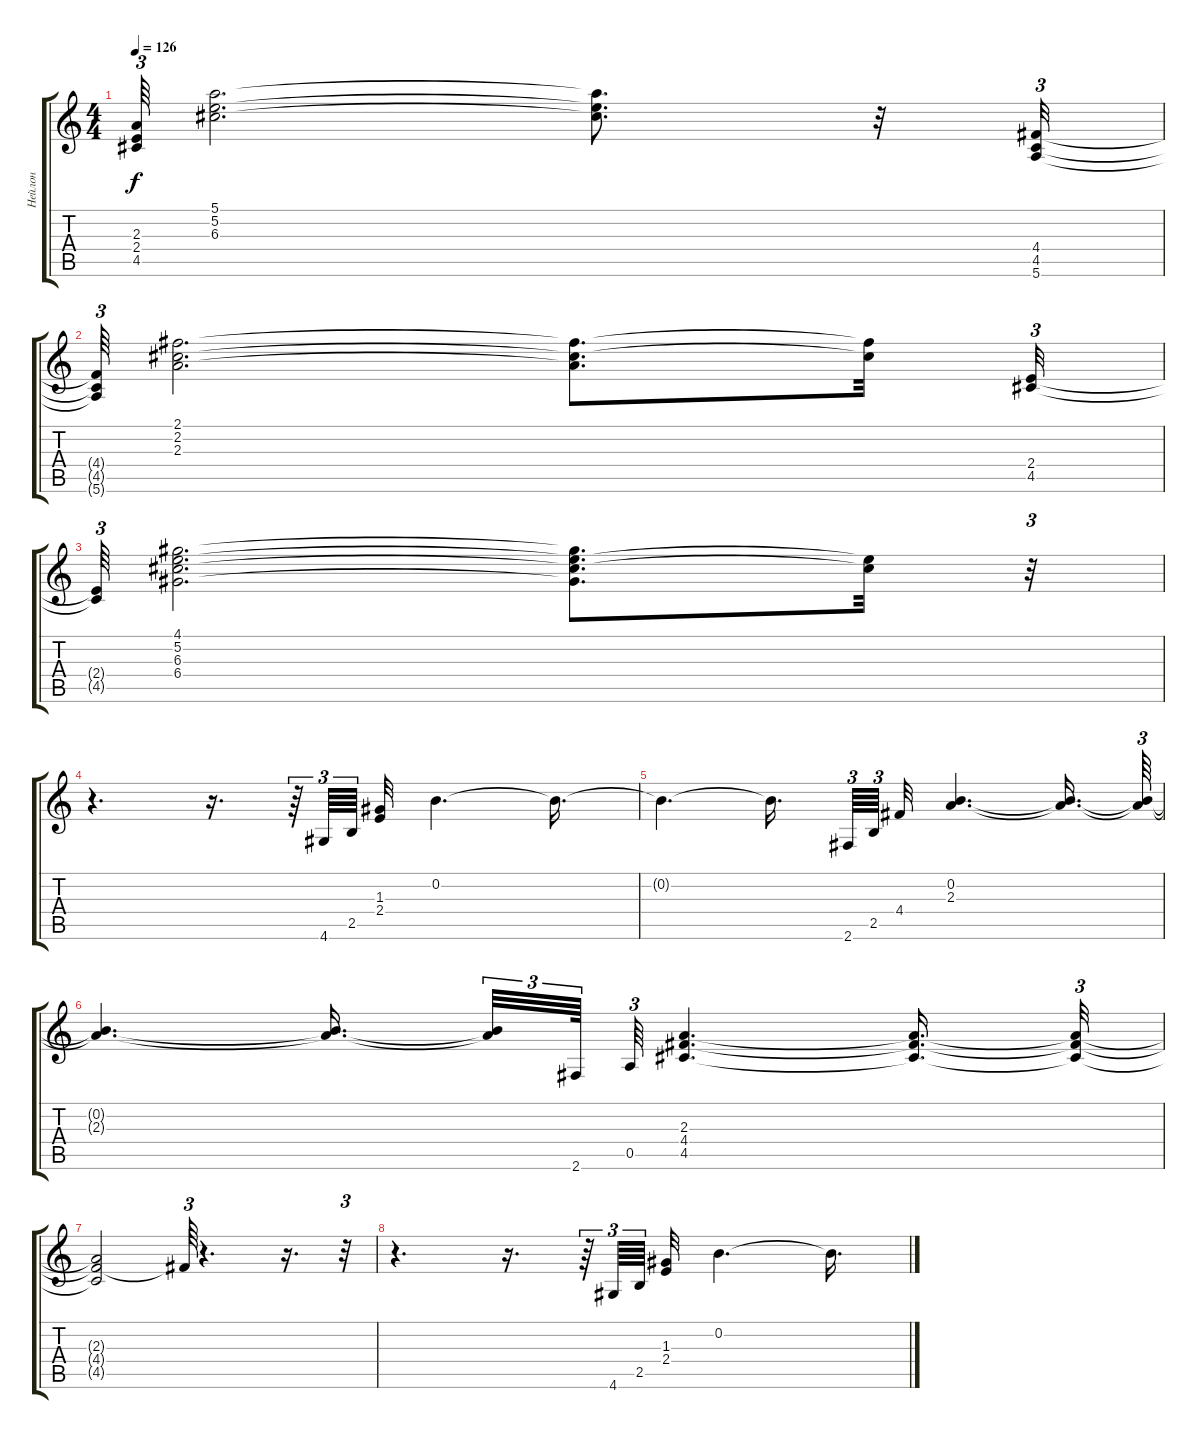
\track ("Нейлон" "Нейлон") {instrument acousticguitarnylon}
\staff {score tabs}
\tuning (E4 B3 G3 D3 A2 E2) {hide}
\ts (4 4)
\tempo 126
\clef g2
\ks c
(2.3{t} 2.4{t} 4.5{t}).64{tu (3 2) dy f} (5.1 5.2 6.3).2{d} (5.1{t} 5.2{t} 6.3{t}).8{d} r.32 (4.4 4.5 5.6).32{tu (3 2)} |
(4.4{t} 4.5{t} 5.6{t}).64{tu (3 2)} (2.1 2.2 2.3).2{d} (2.1{t} 2.2{t} 2.3{t}).8{d} (2.1{t} 2.2{t}).32 (2.4 4.5).32{tu (3 2)} |
(2.4{t} 4.5{t}).64{tu (3 2)} (4.1 5.2 6.3 6.4).2{d} (4.1{t} 5.2{t} 6.3{t} 6.4{t}).8{d} (5.2{t} 6.3{t}).32 r.32{tu (3 2)} |
r.4{d} r.16{d} r.64{tu (3 2)} 4.6.64{tu (3 2)} 2.5.64{tu (3 2)} (1.3 2.4).32 0.2.4{d} 0.2{t}.16{d} |
0.2{t}.4{d} 0.2{t}.16{d} 2.6.64{tu (3 2)} 2.5.64{tu (3 2)} 4.4.32 (0.2 2.3).4{d} (0.2{t} 2.3{t}).16{d} (0.2{t} 2.3{t}).64{tu (3 2)} |
(0.2{t} 2.3{t}).4{d} (0.2{t} 2.3{t}).16{d} (0.2{t} 2.3{t}).32{tu (3 2)} 2.6.64{tu (3 2)} 0.5.64{tu (3 2)} (2.3 4.4 4.5).4{d} (2.3{t} 4.4{t} 4.5{t}).16{d} (2.3{t} 4.4{t} 4.5{t}).32{tu (3 2)} |
(2.3{t} 4.4{t} 4.5{t}).2 4.4{t}.64{tu (3 2)} r.4{d} r.16{d} r.32{tu (3 2)} |
r.4{d} r.16{d} r.64{tu (3 2)} 4.6.64{tu (3 2)} 2.5.64{tu (3 2)} (1.3 2.4).32 0.2.4{d} 0.2{t}.16{d}
